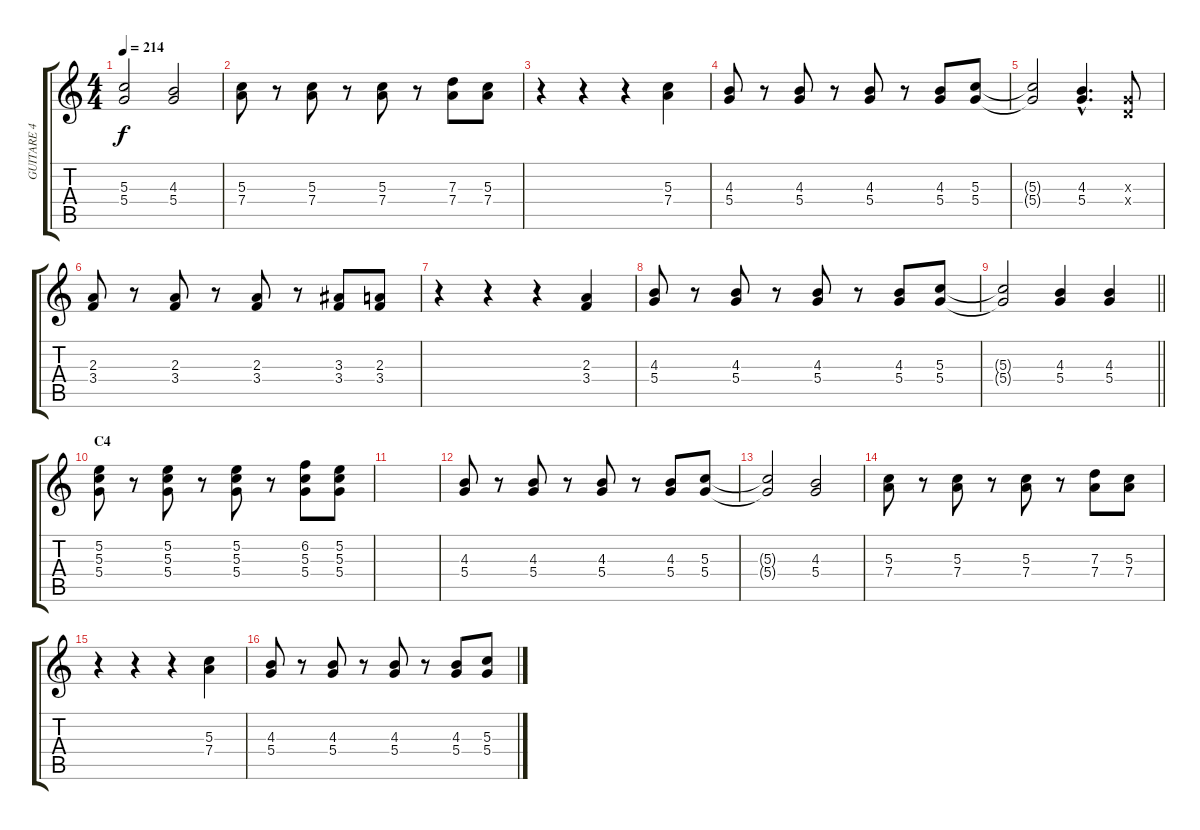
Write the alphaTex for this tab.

\track ("GUITARE 4" "GUITARE 4") {instrument distortionguitar}
\staff {score tabs}
\tuning (E4 B3 G3 D3 A2 E2) {hide}
\ts (4 4)
\tempo 214
\clef g2
\ks c
(5.3{t} 5.4{t}).2{dy f} (4.3 5.4).2 |
(5.3 7.4).8 r.8 (5.3 7.4).8 r.8 (5.3 7.4).8 r.8 (7.3 7.4).8 (5.3 7.4).8 |
r.4 r.4 r.4 (5.3 7.4).4 |
(4.3 5.4).8 r.8 (4.3 5.4).8 r.8 (4.3 5.4).8 r.8 (4.3 5.4).8 (5.3 5.4).8 |
(5.3{t} 5.4{t}).2 (4.3{hac} 5.4{hac}).4{d} (0.3{x} 0.4{x}).8 |
(2.3 3.4).8 r.8 (2.3 3.4).8 r.8 (2.3 3.4).8 r.8 (3.3 3.4).8 (2.3 3.4).8 |
r.4 r.4 r.4 (2.3 3.4).4 |
(4.3 5.4).8 r.8 (4.3 5.4).8 r.8 (4.3 5.4).8 r.8 (4.3 5.4).8 (5.3 5.4).8 |
\barLineRight lightlight
(5.3{t} 5.4{t}).2 (4.3 5.4).4 (4.3 5.4).4 |
\section ("" "C4")
(5.2 5.3 5.4).8 r.8 (5.2 5.3 5.4).8 r.8 (5.2 5.3 5.4).8 r.8 (6.2 5.3 5.4).8 (5.2 5.3 5.4).8 |
|
(4.3 5.4).8 r.8 (4.3 5.4).8 r.8 (4.3 5.4).8 r.8 (4.3 5.4).8 (5.3 5.4).8 |
(5.3{t} 5.4{t}).2 (4.3 5.4).2 |
(5.3 7.4).8 r.8 (5.3 7.4).8 r.8 (5.3 7.4).8 r.8 (7.3 7.4).8 (5.3 7.4).8 |
r.4 r.4 r.4 (5.3 7.4).4 |
(4.3 5.4).8 r.8 (4.3 5.4).8 r.8 (4.3 5.4).8 r.8 (4.3 5.4).8 (5.3 5.4).8
